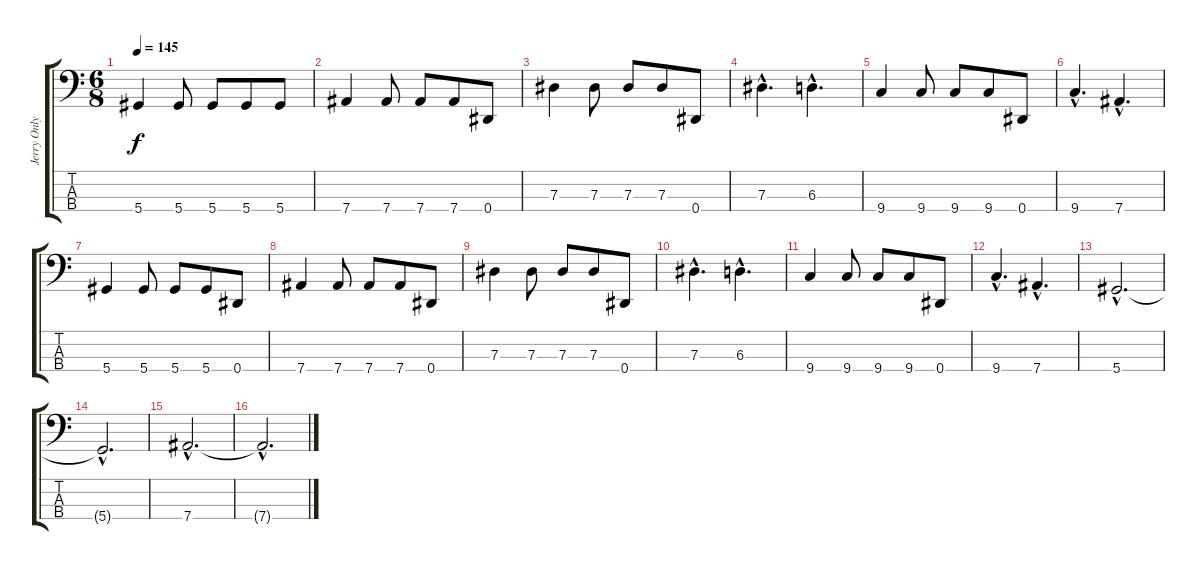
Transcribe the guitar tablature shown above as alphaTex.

\track ("Jerry Only" "Jerry Only") {instrument distortionguitar}
\staff {score tabs}
\tuning (Gb2 Db2 Ab1 Eb1) {hide}
\ts (6 8)
\tempo 145
\clef f4
\ks c
5.4.4{dy f} 5.4.8 5.4.8 5.4.8 5.4.8 |
7.4.4 7.4.8 7.4.8 7.4.8 0.4.8 |
7.3.4 7.3.8 7.3.8 7.3.8 0.4.8 |
7.3{hac}.4{d} 6.3{hac}.4{d} |
9.4.4 9.4.8 9.4.8 9.4.8 0.4.8 |
9.4{hac}.4{d} 7.4{hac}.4{d} |
5.4.4 5.4.8 5.4.8 5.4.8 0.4.8 |
7.4.4 7.4.8 7.4.8 7.4.8 0.4.8 |
7.3.4 7.3.8 7.3.8 7.3.8 0.4.8 |
7.3{hac}.4{d} 6.3{hac}.4{d} |
9.4.4 9.4.8 9.4.8 9.4.8 0.4.8 |
9.4{hac}.4{d} 7.4{hac}.4{d} |
5.4{hac}.2{d} |
5.4{hac t}.2{d} |
7.4{hac}.2{d} |
7.4{hac t}.2{d}
